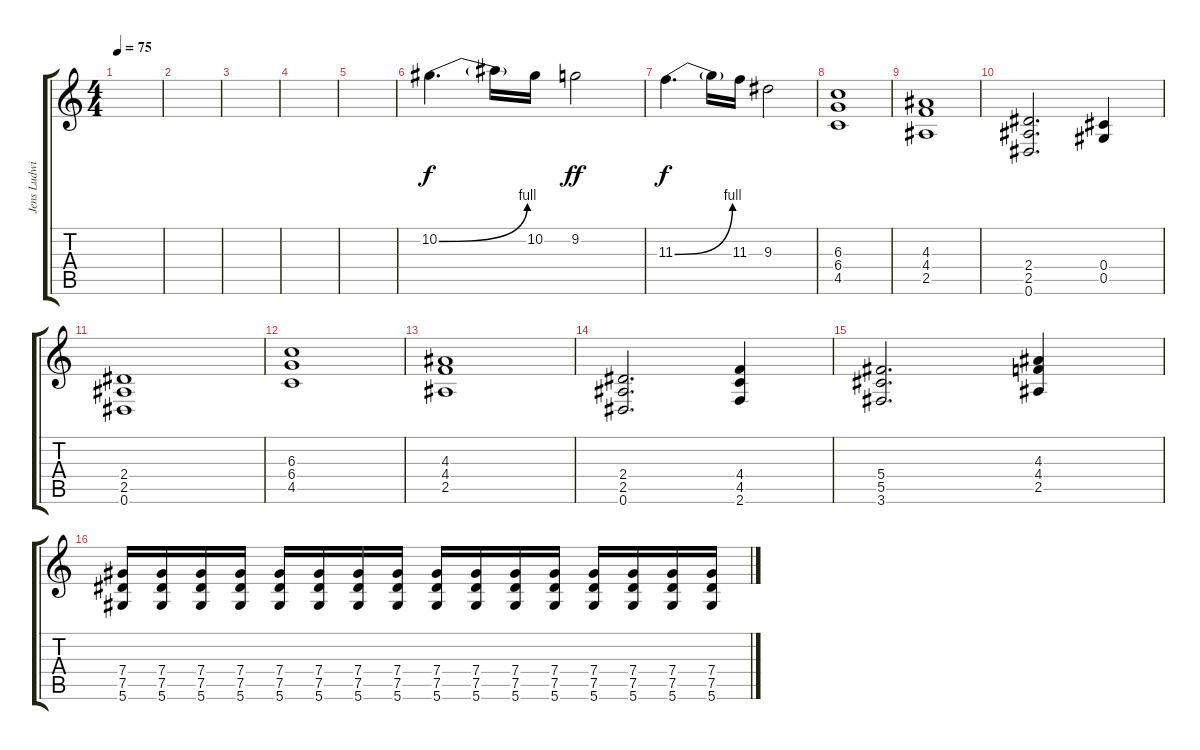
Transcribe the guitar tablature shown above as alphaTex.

\track ("Jens Ludwig" "Jens Ludwi") {instrument distortionguitar}
\staff {score tabs}
\tuning (Eb4 Bb3 Gb3 Db3 Ab2 Eb2) {hide}
\ts (4 4)
\tempo 75
\clef g2
\ks c
|
|
|
|
|
10.2{be (bend 0 0 60 4)}.4{d} 10.2{t}.16 10.2.16 9.2.2{dy ff} |
11.3{be (bend 0 0 60 4)}.4{d dy f} 11.3{t}.16 11.3.16 9.3.2 |
(6.3 6.4 4.5).1 |
(4.3 4.4 2.5).1 |
(2.4 2.5 0.6).2{d} (0.4 0.5).4 |
(2.4 2.5 0.6).1 |
(6.3 6.4 4.5).1 |
(4.3 4.4 2.5).1 |
(2.4 2.5 0.6).2{d} (4.4 4.5 2.6).4 |
(5.4 5.5 3.6).2{d} (4.3 4.4 2.5).4 |
(7.4 7.5 5.6).16 (7.4 7.5 5.6).16 (7.4 7.5 5.6).16 (7.4 7.5 5.6).16 (7.4 7.5 5.6).16 (7.4 7.5 5.6).16 (7.4 7.5 5.6).16 (7.4 7.5 5.6).16 (7.4 7.5 5.6).16 (7.4 7.5 5.6).16 (7.4 7.5 5.6).16 (7.4 7.5 5.6).16 (7.4 7.5 5.6).16 (7.4 7.5 5.6).16 (7.4 7.5 5.6).16 (7.4 7.5 5.6).16
